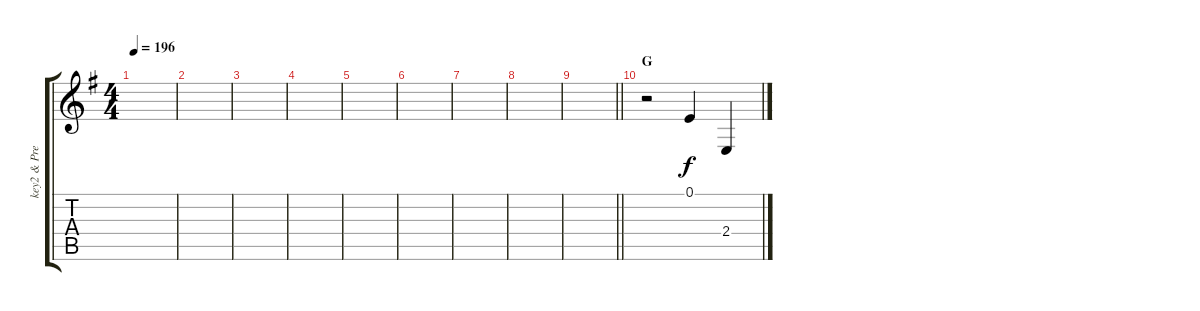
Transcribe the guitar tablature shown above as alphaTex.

\track ("key2 & Precussion" "key2 & Pre") {instrument stringensemble1}
\staff {score tabs}
\tuning (E4 B3 G3 D3 A2 E2) {hide}
\ts (4 4)
\tempo 196
\clef g2
\ks g
|
|
|
|
|
|
|
|
\barLineRight lightlight
|
\section ("" "G")
r.2{instrument stringensemble1} 0.1.4 2.4.4
